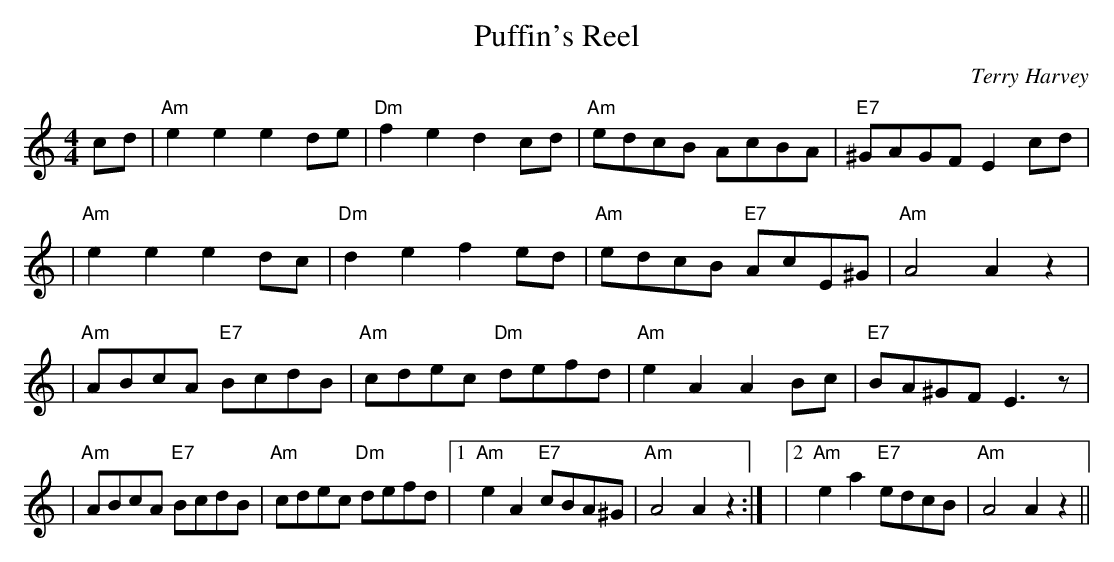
X:1
T: Puffin's Reel
M: 4/4
C: Terry Harvey
L: 1/8
K: Am
cd |"Am" e2e2e2 de |"Dm" f2e2d2 cd |"Am" edcB AcBA |"E7" ^GAGFE2 cd |
|"Am" e2e2e2 dc |"Dm" d2e2f2 ed |"Am" edcB"E7" AcE^G |"Am" A4 A2 z2 |
|"Am" ABcA "E7" BcdB |"Am" cdec "Dm" defd |"Am" e2A2A2 Bc |"E7" BA^GF E3 z1 |
|"Am" ABcA "E7" BcdB |"Am" cdec "Dm"defd |1 "Am" e2A2 "E7" cBA^G |"Am" A4 A2 z2 :| |2 "Am" e2a2 "E7" edcB |"Am" A4 A2 z2 ||
